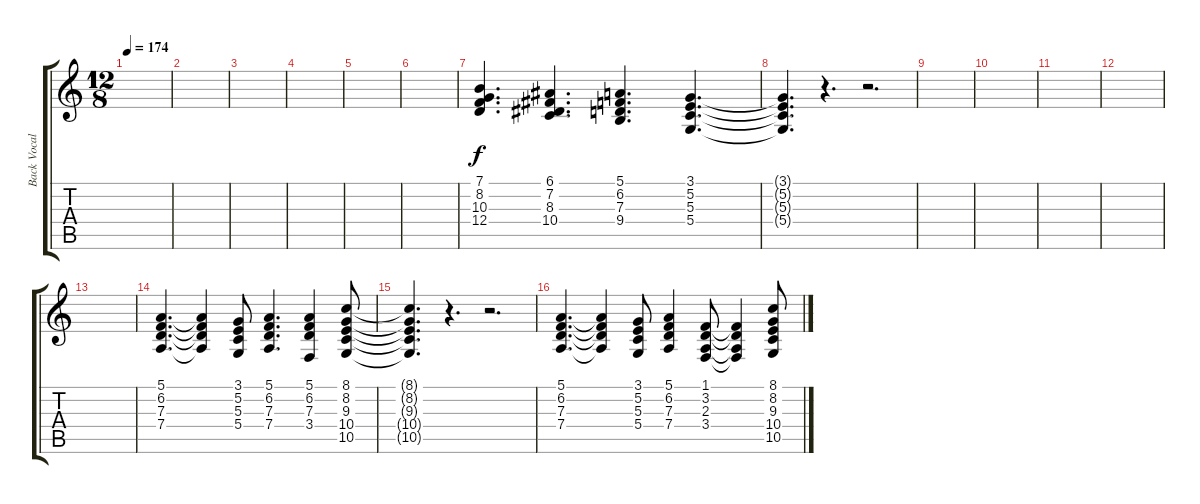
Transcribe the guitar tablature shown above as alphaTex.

\track ("Back Vocals" "Back Vocal") {instrument violin}
\staff {score tabs}
\tuning (E4 B3 G3 D3 A2 E2) {hide}
\ts (12 8)
\tempo 174
\clef g2
\ks c
|
|
|
|
|
|
(7.1 8.2 10.3 12.4).4{d} (6.1 7.2 8.3 10.4).4{d} (5.1 6.2 7.3 9.4).4{d} (3.1 5.2 5.3 5.4).4{d} |
(3.1{t} 5.2{t} 5.3{t} 5.4{t}).4{d} r.4{d} r.2{d} |
|
|
|
|
|
(5.1 6.2 7.3 7.4).4{d} (5.1{t} 6.2{t} 7.3{t} 7.4{t}).4 (3.1 5.2 5.3 5.4).8 (5.1 6.2 7.3 7.4).4{d} (5.1 6.2 7.3 3.4).4 (8.1 8.2 9.3 10.4 10.5).8 |
(8.1{t} 8.2{t} 9.3{t} 10.4{t} 10.5{t}).4{d} r.4{d} r.2{d} |
(5.1 6.2 7.3 7.4).4{d} (5.1{t} 6.2{t} 7.3{t} 7.4{t}).4 (3.1 5.2 5.3 5.4).8 (5.1 6.2 7.3 7.4).4 (1.1 3.2 2.3 3.4).8 (1.1{t} 3.2{t} 2.3{t} 3.4{t}).4 (8.1 8.2 9.3 10.4 10.5).8
